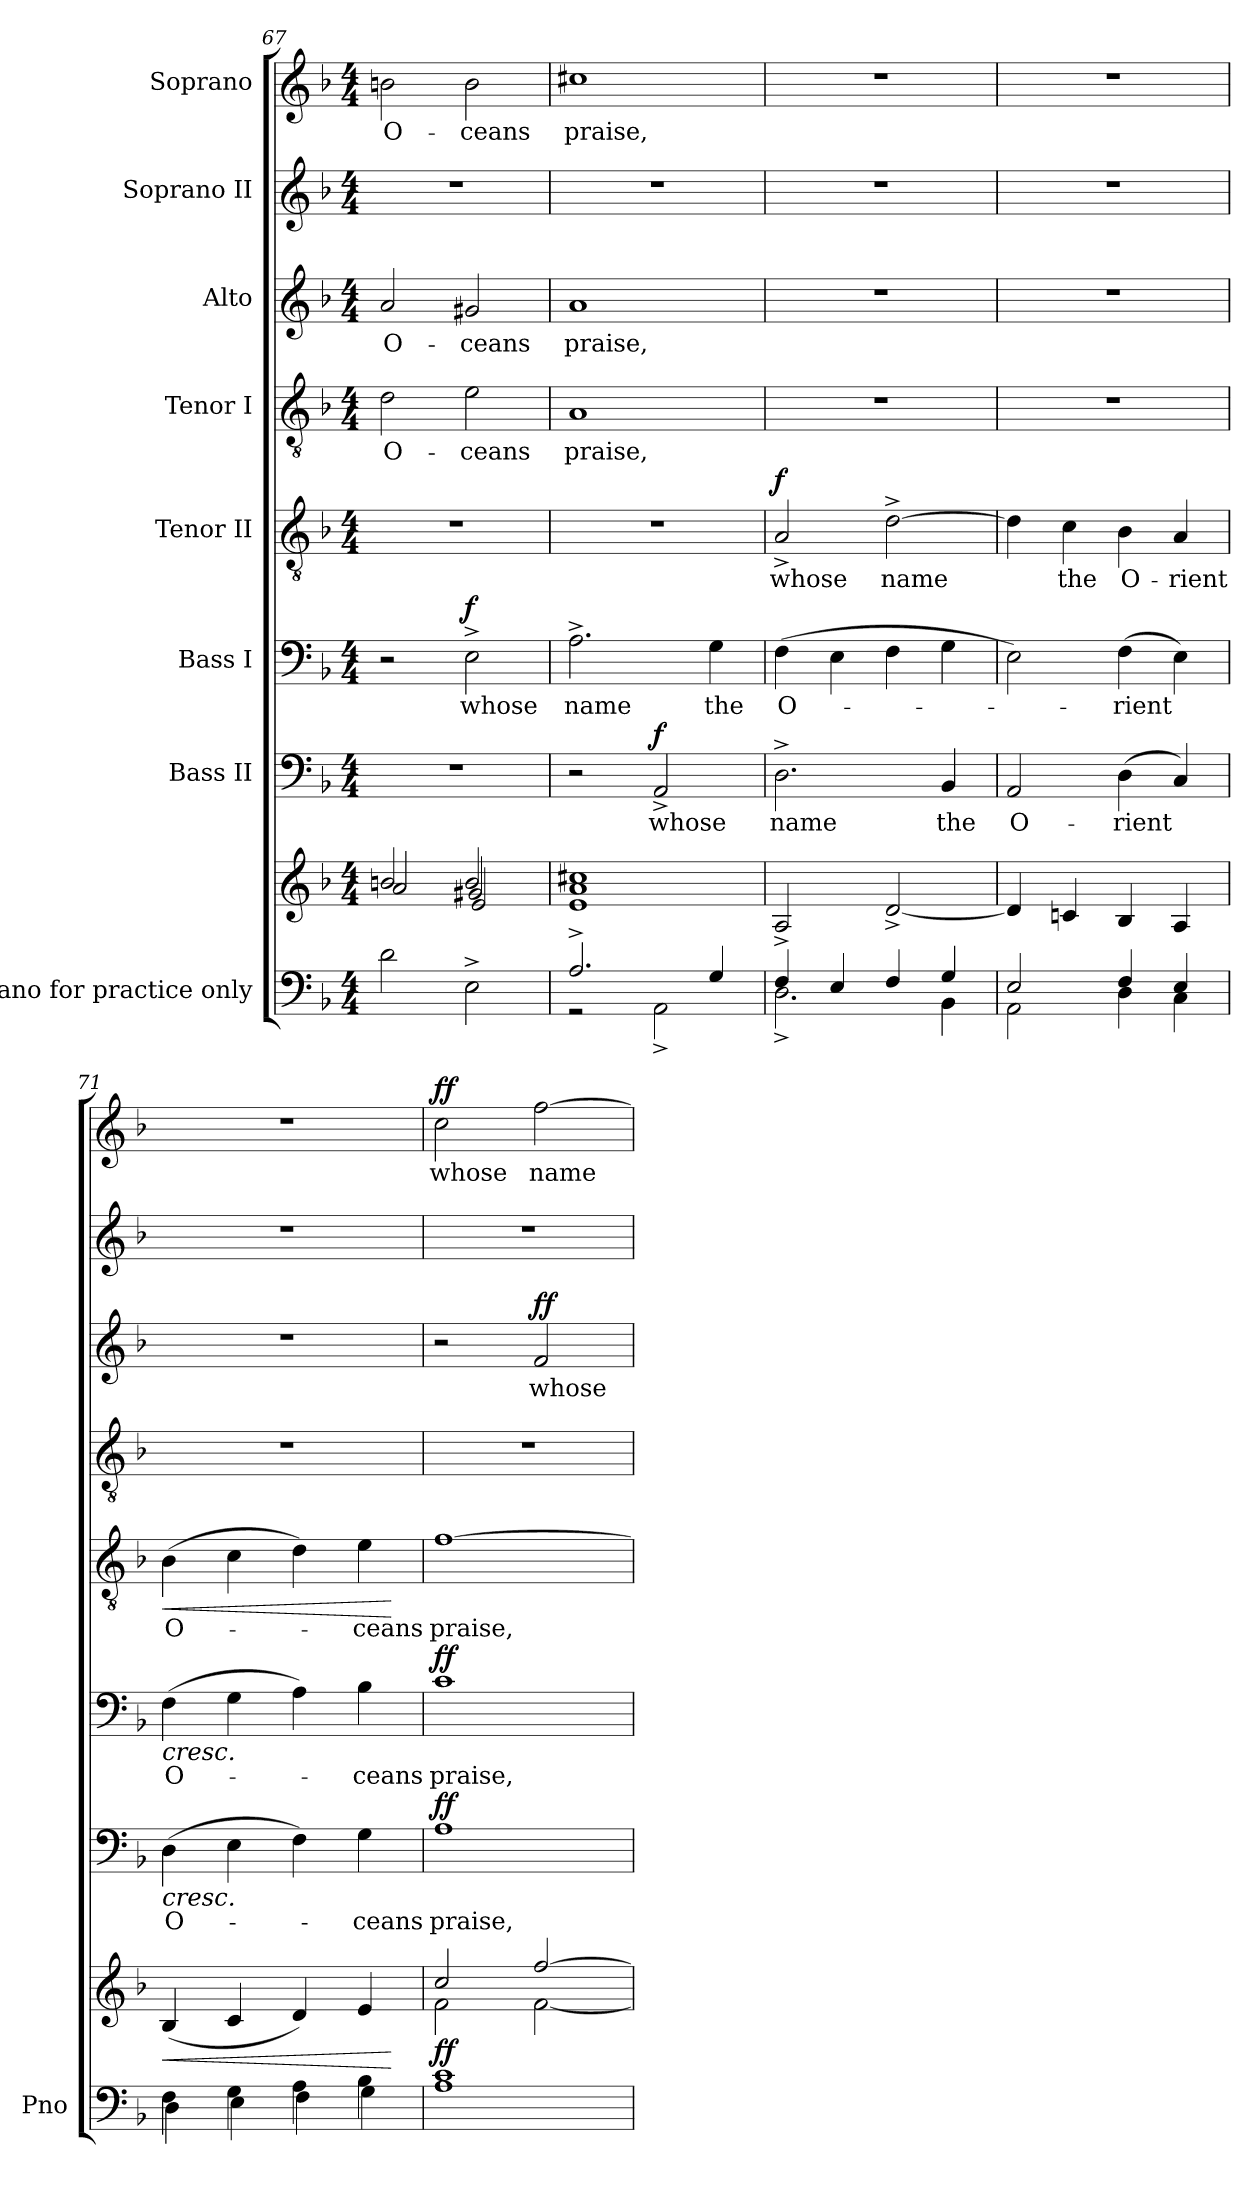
**kern	**kern	**dynam	**kern	**text	**dynam	**kern	**text	**dynam	**kern	**text	**dynam	**kern	**text	**kern	**text	**dynam	**kern	**kern	**text	**dynam
*part8	*part8	*part8	*part7	*part7	*part7	*part6	*part6	*part6	*part5	*part5	*part5	*part4	*part4	*part3	*part3	*part3	*part2	*part1	*part1	*part1
*staff9	*staff8	*staff8/9	*staff7	*staff7	*staff7	*staff6	*staff6	*staff6	*staff5	*staff5	*staff5	*staff4	*staff4	*staff3	*staff3	*staff3	*staff2	*staff1	*staff1	*staff1
*I"Piano for practice only	*	*	*I"Bass II	*	*	*I"Bass I	*	*	*I"Tenor II	*	*	*I"Tenor I	*	*I"Alto	*	*	*I"Soprano II	*I"Soprano	*	*
*I'Pno	*	*	*	*	*	*	*	*	*	*	*	*	*	*	*	*	*	*	*	*
*clefF4	*clefG2	*	*clefF4	*	*	*clefF4	*	*	*clefGv2	*	*	*clefGv2	*	*clefG2	*	*	*clefG2	*clefG2	*	*
*k[b-]	*k[b-]	*	*k[b-]	*	*	*k[b-]	*	*	*k[b-]	*	*	*k[b-]	*	*k[b-]	*	*	*k[b-]	*k[b-]	*	*
*M4/4	*M4/4	*	*M4/4	*	*	*M4/4	*	*	*M4/4	*	*	*M4/4	*	*M4/4	*	*	*M4/4	*M4/4	*	*
=67	=67	=67	=67	=67	=67	=67	=67	=67	=67	=67	=67	=67	=67	=67	=67	=67	=67	=67	=67	=67
*	*^	*	*	*	*	*	*	*	*	*	*	*	*	*	*	*	*	*	*	*
*	*	*^	*	*	*	*	*	*	*	*	*	*	*	*	*	*	*	*	*	*	*
!	!	!	!	!	!	!	!	!	!	!	!	!	!	!	!LO:LY:b	!	!LO:LY:b	!	!	!	!LO:LY:b	!
2d\	2bn/	2a/	2ryy	.	1r	.	.	2r	.	.	1r	.	.	2d\	O-	2a/	O-	.	1r	2bn\	O-	.
!	!	!	!	!	!	!	!	!	!LO:LY:b	!LO:DY:a	!	!	!	!	!LO:LY:b	!	!LO:LY:b	!	!	!	!LO:LY:b	!
2E^\	2b/	2g#X/	2e/	.	.	.	.	2E^\	whose	f	.	.	.	2e\	-ceans	2g#X/	-ceans	.	.	2b\	-ceans	.
=68	=68	=68	=68	=68	=68	=68	=68	=68	=68	=68	=68	=68	=68	=68	=68	=68	=68	=68	=68	=68	=68	=68
*^	*	*	*	*	*	*	*	*	*	*	*	*	*	*	*	*	*	*	*	*	*	*
!	!	!	!	!	!	!	!	!	!	!LO:LY:b	!	!	!	!	!	!LO:LY:b	!	!LO:LY:b	!	!	!	!LO:LY:b	!
2.A^/	2r	1cc#X	1a	1e	.	2r	.	.	2.A^\	name	.	1r	.	.	1A	praise,	1a	praise,	.	1r	1cc#X	praise,	.
!	!	!	!	!	!	!	!LO:LY:b	!LO:DY:a	!	!	!	!	!	!	!	!	!	!	!	!	!	!	!
.	2AA^\	.	.	.	.	2AA^>/	whose	f	.	.	.	.	.	.	.	.	.	.	.	.	.	.	.
!	!	!	!	!	!	!	!	!	!	!LO:LY:b	!	!	!	!	!	!	!	!	!	!	!	!	!
4G/	.	.	.	.	.	.	.	.	4G\	the	.	.	.	.	.	.	.	.	.	.	.	.	.
*	*	*v	*v	*v	*	*	*	*	*	*	*	*	*	*	*	*	*	*	*	*	*	*	*
=69	=69	=69	=69	=69	=69	=69	=69	=69	=69	=69	=69	=69	=69	=69	=69	=69	=69	=69	=69	=69	=69
!	!	!	!	!	!LO:LY:b	!	!	!LO:LY:b	!	!	!LO:LY:b	!LO:DY:a	!	!	!	!	!	!	!	!	!
4F/	2.D^<\	2A^>/	.	2.D^\	name	.	(4F\	O-	.	2A^>/	whose	f	1r	.	1r	.	.	1r	1r	.	.
4E/	.	.	.	.	.	.	4E\	.	.	.	.	.	.	.	.	.	.	.	.	.	.
!	!	!	!	!	!	!	!	!	!	!	!LO:LY:b	!	!	!	!	!	!	!	!	!	!
4F/	.	[2d^>/	.	.	.	.	4F\	.	.	[2d^\	name	.	.	.	.	.	.	.	.	.	.
!	!	!	!	!	!LO:LY:b	!	!	!	!	!	!	!	!	!	!	!	!	!	!	!	!
4G/	4BB-\	.	.	4BB-/	the	.	4G\	.	.	.	.	.	.	.	.	.	.	.	.	.	.
!!LO:LB:g=z
=70	=70	=70	=70	=70	=70	=70	=70	=70	=70	=70	=70	=70	=70	=70	=70	=70	=70	=70	=70	=70	=70
!	!	!	!	!	!LO:LY:b	!	!	!	!	!	!	!	!	!	!	!	!	!	!	!	!
2E/	2AA\	4d/]	.	2AA/	O-	.	2E\)	.	.	4d\]	.	.	1r	.	1r	.	.	1r	1r	.	.
!	!	!	!	!	!	!	!	!	!	!	!LO:LY:b	!	!	!	!	!	!	!	!	!	!
.	.	4cn/	.	.	.	.	.	.	.	4c\	the	.	.	.	.	.	.	.	.	.	.
!	!	!	!	!	!LO:LY:b	!	!	!LO:LY:b	!	!	!LO:LY:b	!	!	!	!	!	!	!	!	!	!
4F/	4D\	4B-/	.	(4D\	-rient	.	(4F\	-rient	.	4B-\	O-	.	.	.	.	.	.	.	.	.	.
!	!	!	!	!	!	!	!	!	!	!	!LO:LY:b	!	!	!	!	!	!	!	!	!	!
4E/	4C\	4A/	.	4C/)	.	.	4E\)	.	.	4A/	-rient	.	.	.	.	.	.	.	.	.	.
=71	=71	=71	=71	=71	=71	=71	=71	=71	=71	=71	=71	=71	=71	=71	=71	=71	=71	=71	=71	=71	=71
!	!	!	!LO:HP:b	!	!LO:LY:b	!LO:HP:b	!	!LO:LY:b	!LO:HP:b	!	!LO:LY:b	!LO:HP:b	!	!	!	!	!	!	!	!	!
4F\	4D\	(4B-/	<	(4D\	O-	<	(4F\	O-	<	(4B-\	O-	<	1r	.	1r	.	.	1r	1r	.	.
4G\	4E\	4c/	.	4E\	.	.	4G\	.	.	4c\	.	.	.	.	.	.	.	.	.	.	.
4A\	4F\	4d/)	.	4F\)	.	.	4A\)	.	.	4d\)	.	.	.	.	.	.	.	.	.	.	.
!	!	!	!	!	!LO:LY:b	!	!	!LO:LY:b	!	!	!LO:LY:b	!	!	!	!	!	!	!	!	!	!
4B-\	4G\	4e/	.	4G\	-ceans	.	4B-\	-ceans	.	4e\	-ceans	.	.	.	.	.	.	.	.	.	.
*v	*v	*	*	*	*	*	*	*	*	*	*	*	*	*	*	*	*	*	*	*	*
.	.	[	.	.	.	.	.	.	.	.	[	.	.	.	.	.	.	.	.	.
=72	=72	=72	=72	=72	=72	=72	=72	=72	=72	=72	=72	=72	=72	=72	=72	=72	=72	=72	=72	=72
*^	*^	*	*	*	*	*	*	*	*	*	*	*	*	*	*	*	*	*	*	*
!	!	!	!	!LO:DY:b	!	!LO:LY:b	!LO:DY:a	!	!LO:LY:b	!LO:DY:a	!	!LO:LY:b	!	!	!	!	!	!	!	!	!LO:LY:b	!LO:DY:a
1c	1A	2cc/	2f\	ff	1A	praise,	ff	1c	praise,	ff	[1f	praise,	.	1r	.	2r	.	.	1r	2cc\	whose	ff
!	!	!	!	!	!	!	!	!	!	!	!	!	!	!	!	!	!LO:LY:b	!LO:DY:a	!	!	!LO:LY:b	!
.	.	[2ff/	[2f\	.	.	.	.	.	.	.	.	.	.	.	.	2f/	whose	ff	.	[2ff\	name	.
*v	*v	*	*	*	*	*	*	*	*	*	*	*	*	*	*	*	*	*	*	*	*	*
*	*v	*v	*	*	*	*	*	*	*	*	*	*	*	*	*	*	*	*	*	*	*
.	.	.	.	.	[	.	.	[	.	.	.	.	.	.	.	.	.	.	.	.
=	=	=	=	=	=	=	=	=	=	=	=	=	=	=	=	=	=	=	=	=
*-	*-	*-	*-	*-	*-	*-	*-	*-	*-	*-	*-	*-	*-	*-	*-	*-	*-	*-	*-	*-
